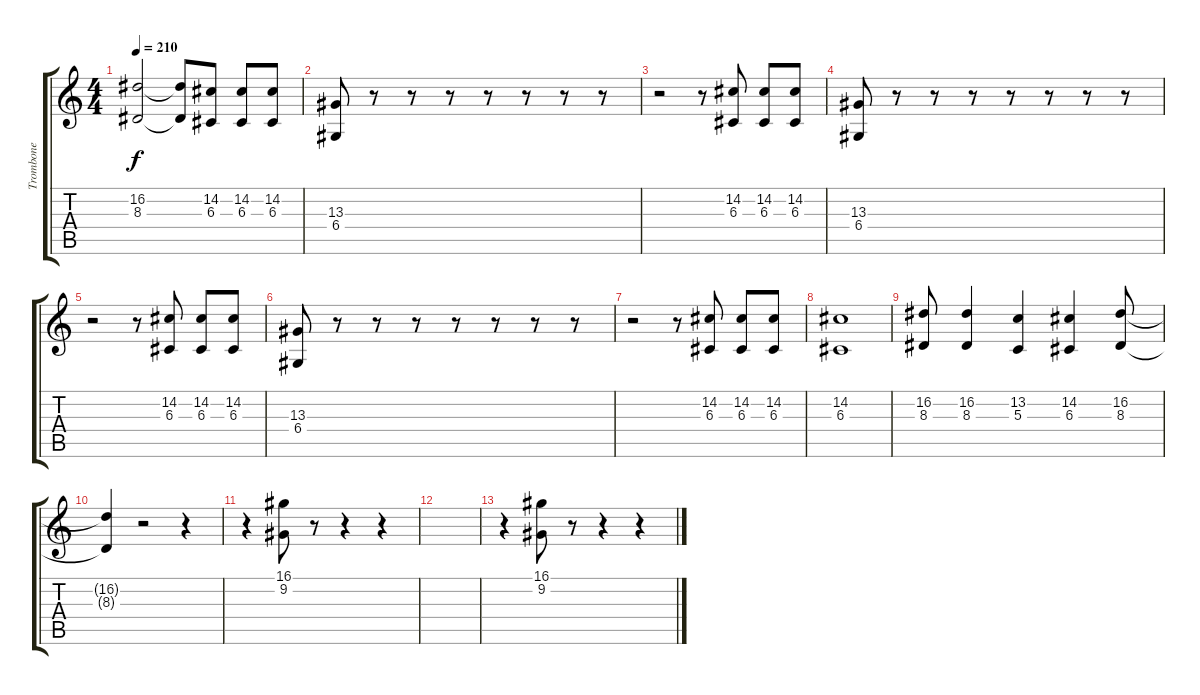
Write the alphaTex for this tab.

\track ("Trombone" "Trombone") {instrument trombone}
\staff {score tabs}
\tuning (E4 B3 G3 D3 A2 E2) {hide}
\ts (4 4)
\tempo 210
\clef g2
\ks c
(16.2{t} 8.3{t}).2{dy f} (16.2{t} 8.3{t}).8 (14.2 6.3).8 (14.2 6.3).8 (14.2 6.3).8 |
(13.3 6.4).8 r.8 r.8 r.8 r.8 r.8 r.8 r.8 |
r.2 r.8 (14.2 6.3).8 (14.2 6.3).8 (14.2 6.3).8 |
(13.3 6.4).8 r.8 r.8 r.8 r.8 r.8 r.8 r.8 |
r.2 r.8 (14.2 6.3).8 (14.2 6.3).8 (14.2 6.3).8 |
(13.3 6.4).8 r.8 r.8 r.8 r.8 r.8 r.8 r.8 |
r.2 r.8 (14.2 6.3).8 (14.2 6.3).8 (14.2 6.3).8 |
(14.2 6.3).1 |
(16.2 8.3).8 (16.2 8.3).4 (13.2 5.3).4 (14.2 6.3).4 (16.2 8.3).8 |
(16.2{t} 8.3{t}).4 r.2 r.4 |
r.4 (16.1 9.2).8 r.8 r.4 r.4 |
|
r.4 (16.1 9.2).8 r.8 r.4 r.4
